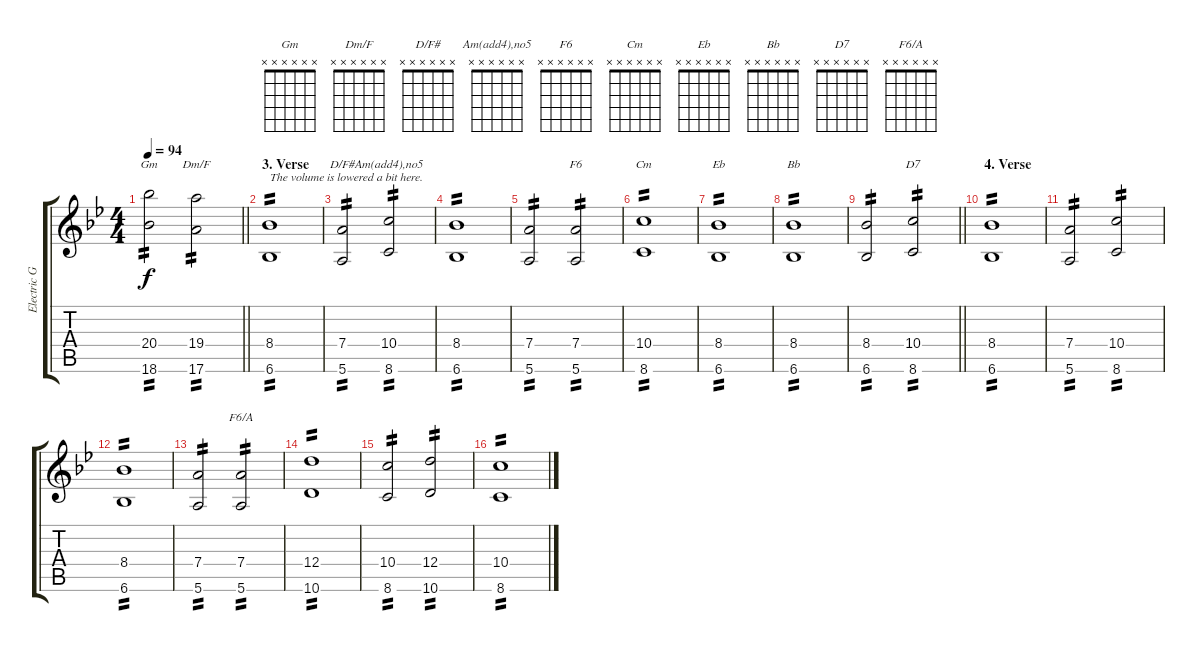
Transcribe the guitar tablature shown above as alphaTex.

\track ("Electric Guitar, distorted" "Electric G") {instrument overdrivenguitar}
\staff {score tabs}
\tuning (E4 B3 G3 D3 A2 E2) {hide}
\chord ("Gm" x x x x x x)
\chord ("Dm/F" x x x x x x)
\chord ("D/F#" x x x x x x)
\chord ("Am(add4),no5" x x x x x x)
\chord ("F6" x x x x x x)
\chord ("Cm" x x x x x x)
\chord ("Eb" x x x x x x)
\chord ("Bb" x x x x x x)
\chord ("D7" x x x x x x)
\chord ("F6/A" x x x x x x)
\ts (4 4)
\tempo 94
\clef g2
\barLineRight lightlight
\ks gminor
(20.4 18.6).2{ch "Gm" tp 2 dy f} (19.4 17.6).2{ch "Dm/F" tp 2} |
\section ("" "3. Verse")
(8.4 6.6).1{txt "The volume is lowered a bit here." tp 2 volume 9} |
(7.4 5.6).2{ch "D/F#" tp 2} (10.4 8.6).2{ch "Am(add4),no5" tp 2} |
(8.4 6.6).1{tp 2} |
(7.4 5.6).2{tp 2} (7.4 5.6).2{ch "F6" tp 2} |
(10.4 8.6).1{ch "Cm" tp 2} |
(8.4 6.6).1{ch "Eb" tp 2} |
(8.4 6.6).1{ch "Bb" tp 2} |
\barLineRight lightlight
(8.4 6.6).2{tp 2} (10.4 8.6).2{ch "D7" tp 2} |
\section ("" "4. Verse")
(8.4 6.6).1{tp 2} |
(7.4 5.6).2{tp 2} (10.4 8.6).2{tp 2} |
(8.4 6.6).1{tp 2} |
(7.4 5.6).2{tp 2} (7.4 5.6).2{ch "F6/A" tp 2} |
(12.4 10.6).1{tp 2} |
(10.4 8.6).2{tp 2} (12.4 10.6).2{tp 2} |
(10.4 8.6).1{tp 2}
